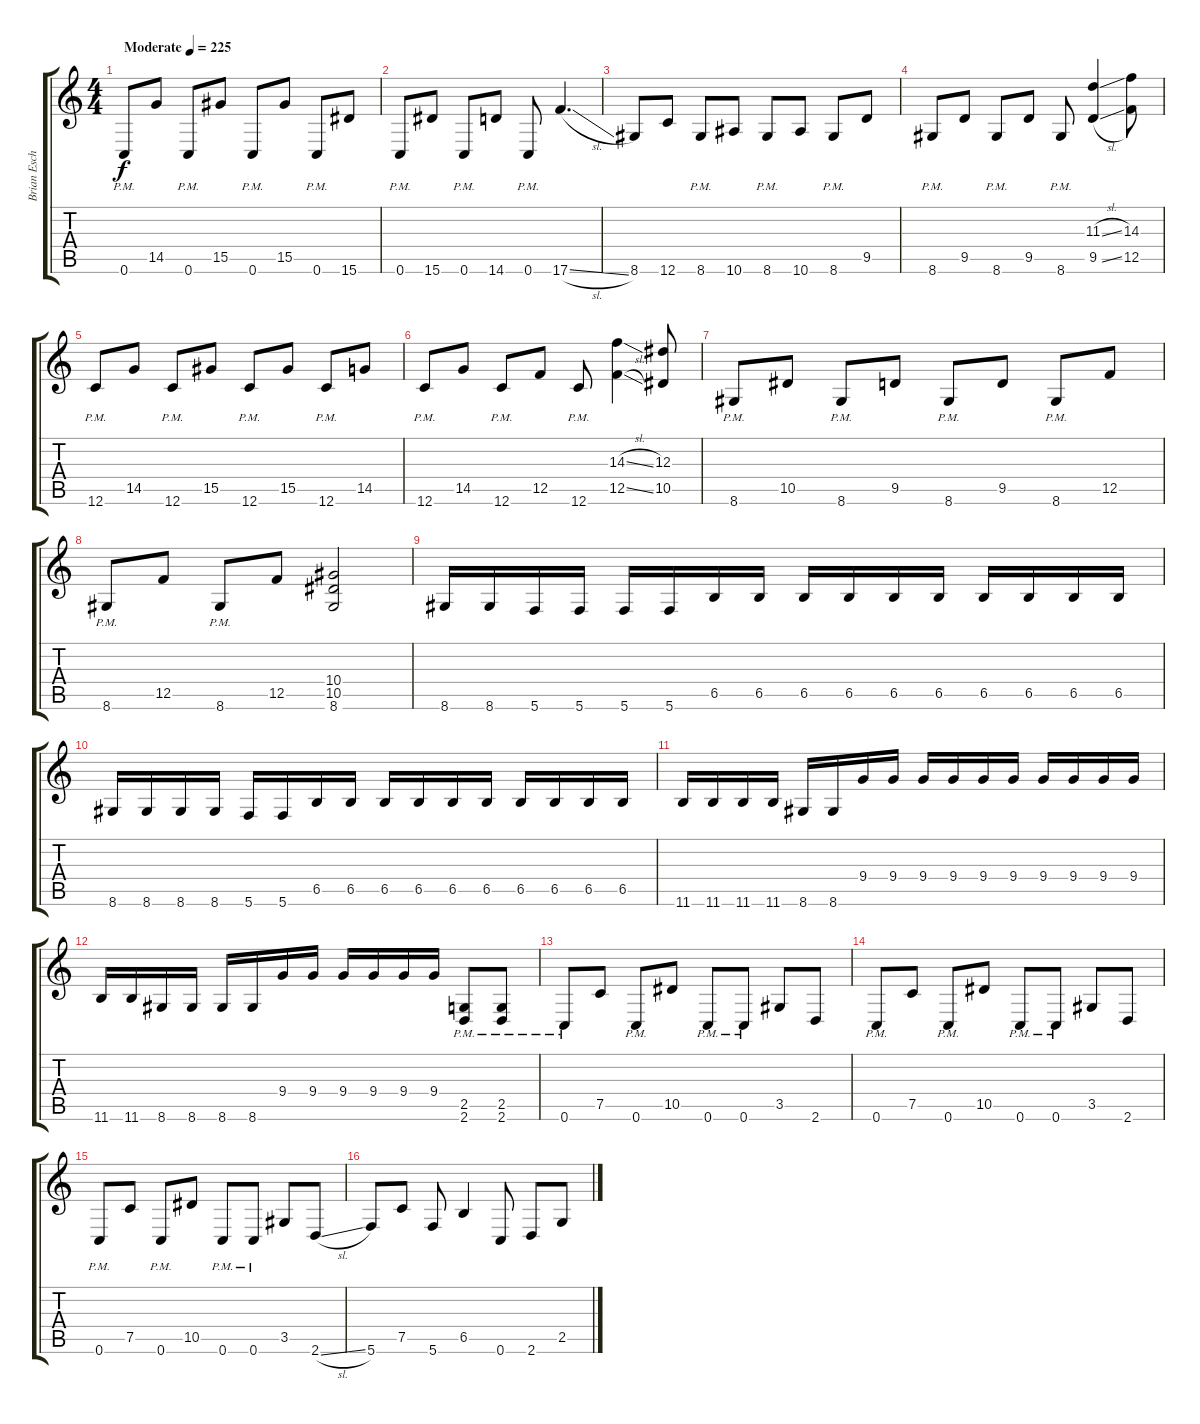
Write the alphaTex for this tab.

\track ("Brian Eschbach (Rhythm)" "Brian Esch") {instrument distortionguitar}
\staff {score tabs}
\tuning (C4 G3 Eb3 Bb2 F2 C2) {hide}
\ts (4 4)
\tempo (225 "Moderate")
\clef g2
\ks c
0.6{pm}.8{dy f instrument distortionguitar} 14.5.8 0.6{pm}.8 15.5.8 0.6{pm}.8 15.5.8 0.6{pm}.8 15.6.8 |
0.6{pm}.8 15.6.8 0.6{pm}.8 14.6.8 0.6{pm}.8 17.6{sl}.4{d} |
8.6.8 12.6.8 8.6{pm}.8 10.6.8 8.6{pm}.8 10.6.8 8.6{pm}.8 9.5.8 |
8.6{pm}.8 9.5.8 8.6{pm}.8 9.5.8 8.6{pm}.8 (11.3{sl} 9.5{sl}).4 (14.3 12.5).8 |
12.6{pm}.8 14.5.8 12.6{pm}.8 15.5.8 12.6{pm}.8 15.5.8 12.6{pm}.8 14.5.8 |
12.6{pm}.8 14.5.8 12.6{pm}.8 12.5.8 12.6{pm}.8 (14.3{sl} 12.5{sl}).4 (12.3 10.5).8 |
8.6{pm}.8 10.5.8 8.6{pm}.8 9.5.8 8.6{pm}.8 9.5.8 8.6{pm}.8 12.5.8 |
8.6{pm}.8 12.5.8 8.6{pm}.8 12.5.8 (10.4 10.5 8.6).2 |
8.6.16 8.6.16 5.6.16 5.6.16 5.6.16 5.6.16 6.5.16 6.5.16 6.5.16 6.5.16 6.5.16 6.5.16 6.5.16 6.5.16 6.5.16 6.5.16 |
8.6.16 8.6.16 8.6.16 8.6.16 5.6.16 5.6.16 6.5.16 6.5.16 6.5.16 6.5.16 6.5.16 6.5.16 6.5.16 6.5.16 6.5.16 6.5.16 |
11.6.16 11.6.16 11.6.16 11.6.16 8.6.16 8.6.16 9.4.16 9.4.16 9.4.16 9.4.16 9.4.16 9.4.16 9.4.16 9.4.16 9.4.16 9.4.16 |
11.6.16 11.6.16 8.6.16 8.6.16 8.6.16 8.6.16 9.4.16 9.4.16 9.4.16 9.4.16 9.4.16 9.4.16 (2.5{pm} 2.6{pm}).8 (2.5{pm} 2.6{pm}).8 |
0.6{pm}.8 7.5.8 0.6{pm}.8 10.5.8 0.6{pm}.8 0.6{pm}.8 3.5.8 2.6.8 |
0.6{pm}.8 7.5.8 0.6{pm}.8 10.5.8 0.6{pm}.8 0.6{pm}.8 3.5.8 2.6.8 |
0.6{pm}.8 7.5.8 0.6{pm}.8 10.5.8 0.6{pm}.8 0.6{pm}.8 3.5.8 2.6{sl}.8 |
5.6.8 7.5.8 5.6.8 6.5.4 0.6.8 2.6.8 2.5.8
